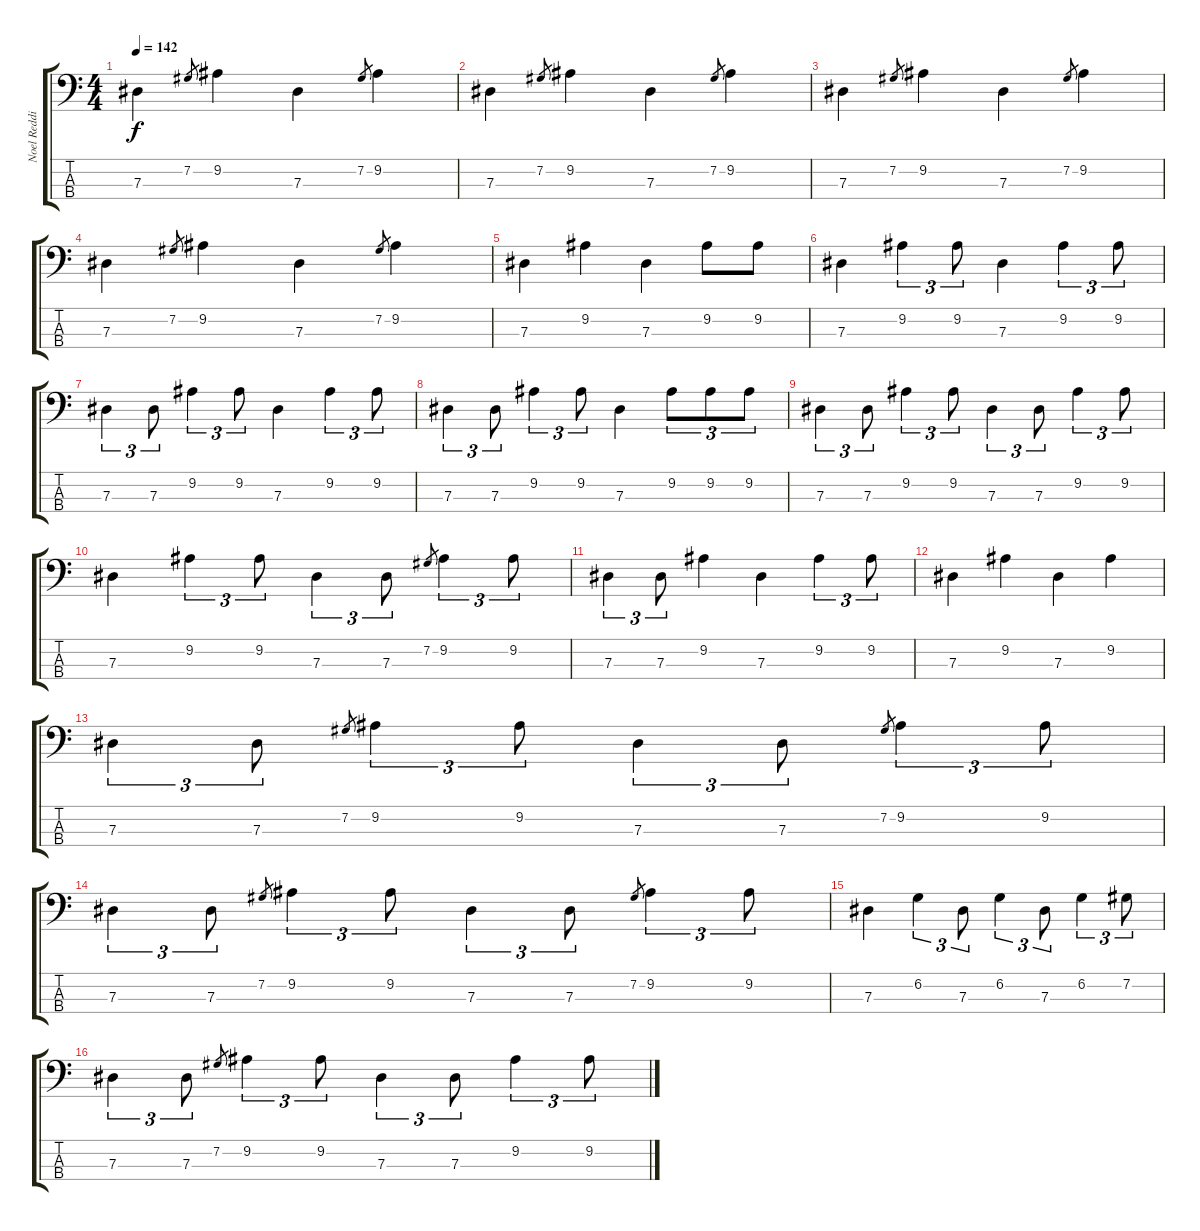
\track ("Noel Redding" "Noel Reddi") {instrument electricbassfinger}
\staff {score tabs}
\tuning (Gb2 Db2 Ab1 Eb1) {hide}
\ts (4 4)
\tempo 142
\clef f4
\ks c
7.3.4{dy f} 7.2.8{gr} 9.2.4 7.3.4 7.2.8{gr} 9.2.4 |
7.3.4 7.2.8{gr} 9.2.4 7.3.4 7.2.8{gr} 9.2.4 |
7.3.4 7.2.8{gr} 9.2.4 7.3.4 7.2.8{gr} 9.2.4 |
7.3.4 7.2.8{gr} 9.2.4 7.3.4 7.2.8{gr} 9.2.4 |
7.3.4 9.2.4 7.3.4 9.2.8 9.2.8 |
7.3.4 9.2.4{tu (3 2)} 9.2.8{tu (3 2)} 7.3.4 9.2.4{tu (3 2)} 9.2.8{tu (3 2)} |
7.3.4{tu (3 2)} 7.3.8{tu (3 2)} 9.2.4{tu (3 2)} 9.2.8{tu (3 2)} 7.3.4 9.2.4{tu (3 2)} 9.2.8{tu (3 2)} |
7.3.4{tu (3 2)} 7.3.8{tu (3 2)} 9.2.4{tu (3 2)} 9.2.8{tu (3 2)} 7.3.4 9.2.8{tu (3 2)} 9.2.8{tu (3 2)} 9.2.8{tu (3 2)} |
7.3.4{tu (3 2)} 7.3.8{tu (3 2)} 9.2.4{tu (3 2)} 9.2.8{tu (3 2)} 7.3.4{tu (3 2)} 7.3.8{tu (3 2)} 9.2.4{tu (3 2)} 9.2.8{tu (3 2)} |
7.3.4 9.2.4{tu (3 2)} 9.2.8{tu (3 2)} 7.3.4{tu (3 2)} 7.3.8{tu (3 2)} 7.2.8{gr} 9.2.4{tu (3 2)} 9.2.8{tu (3 2)} |
7.3.4{tu (3 2)} 7.3.8{tu (3 2)} 9.2.4 7.3.4 9.2.4{tu (3 2)} 9.2.8{tu (3 2)} |
7.3.4 9.2.4 7.3.4 9.2.4 |
7.3.4{tu (3 2)} 7.3.8{tu (3 2)} 7.2.8{gr} 9.2.4{tu (3 2)} 9.2.8{tu (3 2)} 7.3.4{tu (3 2)} 7.3.8{tu (3 2)} 7.2.8{gr} 9.2.4{tu (3 2)} 9.2.8{tu (3 2)} |
7.3.4{tu (3 2)} 7.3.8{tu (3 2)} 7.2.8{gr} 9.2.4{tu (3 2)} 9.2.8{tu (3 2)} 7.3.4{tu (3 2)} 7.3.8{tu (3 2)} 7.2.8{gr} 9.2.4{tu (3 2)} 9.2.8{tu (3 2)} |
7.3.4 6.2.4{tu (3 2)} 7.3.8{tu (3 2)} 6.2.4{tu (3 2)} 7.3.8{tu (3 2)} 6.2.4{tu (3 2)} 7.2.8{tu (3 2)} |
7.3.4{tu (3 2)} 7.3.8{tu (3 2)} 7.2.8{gr} 9.2.4{tu (3 2)} 9.2.8{tu (3 2)} 7.3.4{tu (3 2)} 7.3.8{tu (3 2)} 9.2.4{tu (3 2)} 9.2.8{tu (3 2)}
